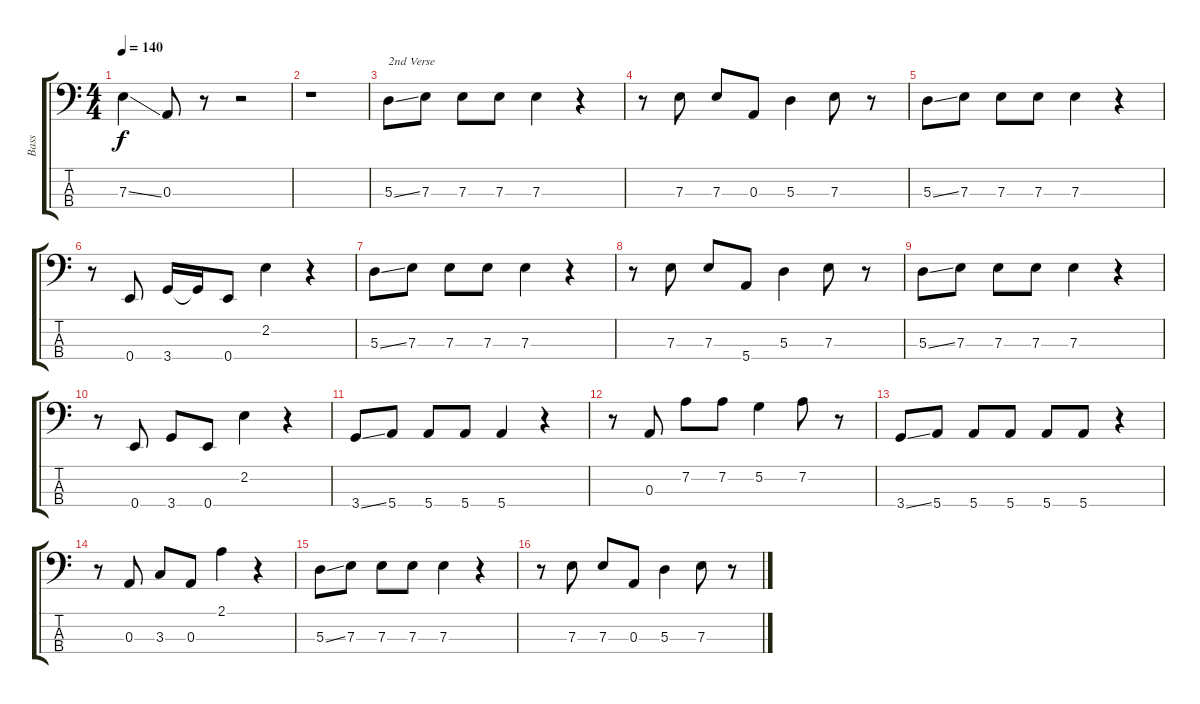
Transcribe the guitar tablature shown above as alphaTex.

\track ("Bass" "Bass") {instrument electricbassfinger}
\staff {score tabs}
\tuning (G2 D2 A1 E1) {hide}
\ts (4 4)
\tempo 140
\clef f4
\ks c
7.3{ss}.4{dy f} 0.3.8 r.8 r.2 |
r.1 |
5.3{ss}.8{txt "2nd Verse"} 7.3.8 7.3.8 7.3.8 7.3.4 r.4 |
r.8 7.3.8 7.3.8 0.3.8 5.3.4 7.3.8 r.8 |
5.3{ss}.8 7.3.8 7.3.8 7.3.8 7.3.4 r.4 |
r.8 0.4.8 3.4.16 3.4{t}.16 0.4.8 2.2.4 r.4 |
5.3{ss}.8 7.3.8 7.3.8 7.3.8 7.3.4 r.4 |
r.8 7.3.8 7.3.8 5.4.8 5.3.4 7.3.8 r.8 |
5.3{ss}.8 7.3.8 7.3.8 7.3.8 7.3.4 r.4 |
r.8 0.4.8 3.4.8 0.4.8 2.2.4 r.4 |
3.4{ss}.8 5.4.8 5.4.8 5.4.8 5.4.4 r.4 |
r.8 0.3.8 7.2.8 7.2.8 5.2.4 7.2.8 r.8 |
3.4{ss}.8 5.4.8 5.4.8 5.4.8 5.4.8 5.4.8 r.4 |
r.8 0.3.8 3.3.8 0.3.8 2.1.4 r.4 |
5.3{ss}.8 7.3.8 7.3.8 7.3.8 7.3.4 r.4 |
r.8 7.3.8 7.3.8 0.3.8 5.3.4 7.3.8 r.8
